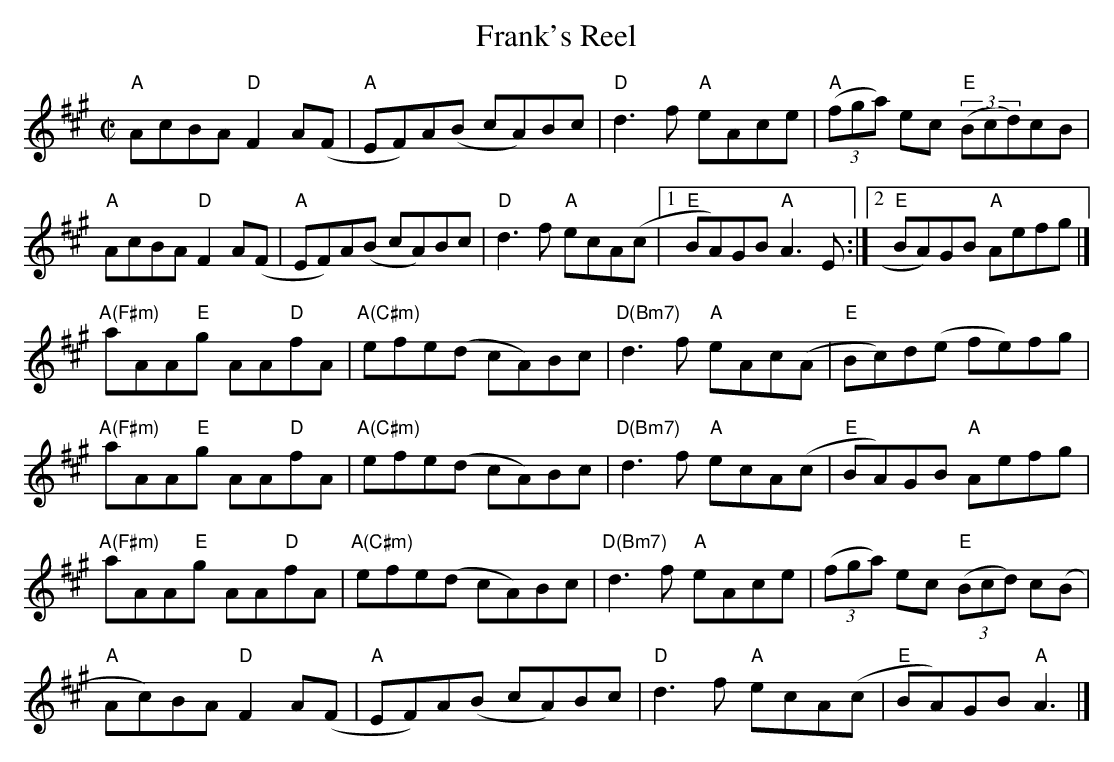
X:1
T:Frank's Reel
M:C|
L:1/8
K:A
"A"AcBA "D"F2 A(F|"A"EF)A(B cA)Bc|"D"d3f "A"eAce|"A"(3(fga) ec "E"(3(Bcd)cB|!
"A"AcBA "D"F2 A(F|"A"EF)A(B cA)Bc|"D"d3f "A"ecA(c|1"E"BA)GB"A"A3E:|2"E"BA)GB "A"Aefg|]!
"A(F#m)"aAA"E"g AA"D"fA|"A(C#m)"efe(d cA)Bc|"D(Bm7)"d3f "A"eAc(A|"E"Bc)d(e fe)fg|!
"A(F#m)"aAA"E"g AA"D"fA|"A(C#m)"efe(d cA)Bc|"D(Bm7)"d3f "A"ecA(c|"E"BA)GB "A"Aefg|!
"A(F#m)"aAA"E"g AA"D"fA|"A(C#m)"efe(d cA)Bc|"D(Bm7)"d3f "A"eAce|(3(fga) ec "E"(3(Bcd) c(B|!
"A"Ac)BA "D"F2 A(F|"A"EF)A(B cA)Bc|"D"d3f "A"ecA(c|"E"BA)GB "A"A3|]
